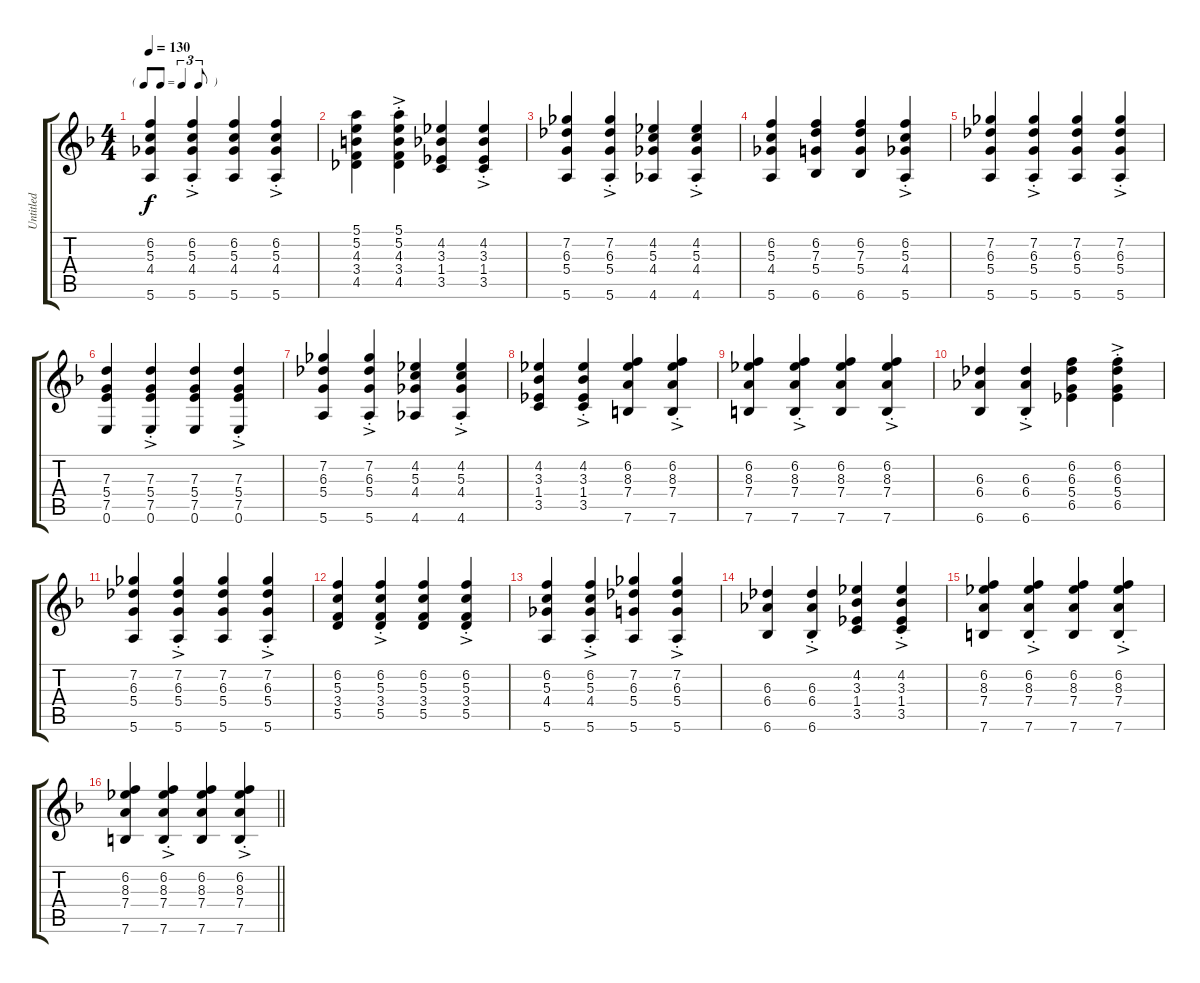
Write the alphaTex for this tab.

\track ("Untitled" "Untitled") {instrument acousticguitarnylon}
\staff {score tabs}
\tuning (E4 B3 G3 D3 A2 E2) {hide}
\ts (4 4)
\tf triplet8th
\tempo 130
\clef g2
\ks f
(6.2 5.3 4.4 5.6).4{dy f} (6.2{ac st} 5.3{ac st} 4.4{ac st} 5.6{ac st}).4 (6.2 5.3 4.4 5.6).4 (6.2{ac st} 5.3{ac st} 4.4{ac st} 5.6{ac st}).4 |
(5.1 5.2 4.3 3.4 4.5).4 (5.1{ac st} 5.2{ac st} 4.3{ac st} 3.4{ac st} 4.5{ac st}).4 (4.2 3.3 1.4 3.5).4 (4.2{ac st} 3.3{ac st} 1.4{ac st} 3.5{ac st}).4 |
(7.2 6.3 5.4 5.6).4 (7.2{ac st} 6.3{ac st} 5.4{ac st} 5.6{ac st}).4 (4.2 5.3 4.4 4.6).4 (4.2{ac st} 5.3{ac st} 4.4{ac st} 4.6{ac st}).4 |
(6.2 5.3 4.4 5.6).4 (6.2 7.3 5.4 6.6).4 (6.2 7.3 5.4 6.6).4 (6.2{ac st} 5.3{ac st} 4.4{ac st} 5.6{ac st}).4 |
(7.2 6.3 5.4 5.6).4 (7.2{ac st} 6.3{ac st} 5.4{ac st} 5.6{ac st}).4 (7.2 6.3 5.4 5.6).4 (7.2{ac st} 6.3{ac st} 5.4{ac st} 5.6{ac st}).4 |
(7.3 5.4 7.5 0.6).4 (7.3{ac st} 5.4{ac st} 7.5{ac st} 0.6{ac st}).4 (7.3 5.4 7.5 0.6).4 (7.3{ac st} 5.4{ac st} 7.5{ac st} 0.6{ac st}).4 |
(7.2 6.3 5.4 5.6).4 (7.2{ac st} 6.3{ac st} 5.4{ac st} 5.6{ac st}).4 (4.2 5.3 4.4 4.6).4 (4.2{ac st} 5.3{ac st} 4.4{ac st} 4.6{ac st}).4 |
(4.2 3.3 1.4 3.5).4 (4.2{ac st} 3.3{ac st} 1.4{ac st} 3.5{ac st}).4 (6.2 8.3 7.4 7.6).4 (6.2{ac st} 8.3{ac st} 7.4{ac st} 7.6{ac st}).4 |
(6.2 8.3 7.4 7.6).4 (6.2{ac st} 8.3{ac st} 7.4{ac st} 7.6{ac st}).4 (6.2 8.3 7.4 7.6).4 (6.2{ac st} 8.3{ac st} 7.4{ac st} 7.6{ac st}).4 |
(6.3 6.4 6.6).4 (6.3{ac st} 6.4{ac st} 6.6{ac st}).4 (6.2 6.3 5.4 6.5).4 (6.2{ac st} 6.3{ac st} 5.4{ac st} 6.5{ac st}).4 |
(7.2 6.3 5.4 5.6).4 (7.2{ac st} 6.3{ac st} 5.4{ac st} 5.6{ac st}).4 (7.2 6.3 5.4 5.6).4 (7.2{ac st} 6.3{ac st} 5.4{ac st} 5.6{ac st}).4 |
(6.2 5.3 3.4 5.5).4 (6.2{ac st} 5.3{ac st} 3.4{ac st} 5.5{ac st}).4 (6.2 5.3 3.4 5.5).4 (6.2{ac st} 5.3{ac st} 3.4{ac st} 5.5{ac st}).4 |
(6.2 5.3 4.4 5.6).4 (6.2{ac st} 5.3{ac st} 4.4{ac st} 5.6{ac st}).4 (7.2 6.3 5.4 5.6).4 (7.2{ac st} 6.3{ac st} 5.4{ac st} 5.6{ac st}).4 |
(6.3 6.4 6.6).4 (6.3{ac st} 6.4{ac st} 6.6{ac st}).4 (4.2 3.3 1.4 3.5).4 (4.2{ac st} 3.3{ac st} 1.4{ac st} 3.5{ac st}).4 |
(6.2 8.3 7.4 7.6).4 (6.2{ac st} 8.3{ac st} 7.4{ac st} 7.6{ac st}).4 (6.2 8.3 7.4 7.6).4 (6.2{ac st} 8.3{ac st} 7.4{ac st} 7.6{ac st}).4 |
\barLineRight lightlight
(6.2 8.3 7.4 7.6).4 (6.2{ac st} 8.3{ac st} 7.4{ac st} 7.6{ac st}).4 (6.2 8.3 7.4 7.6).4 (6.2{ac st} 8.3{ac st} 7.4{ac st} 7.6{ac st}).4
